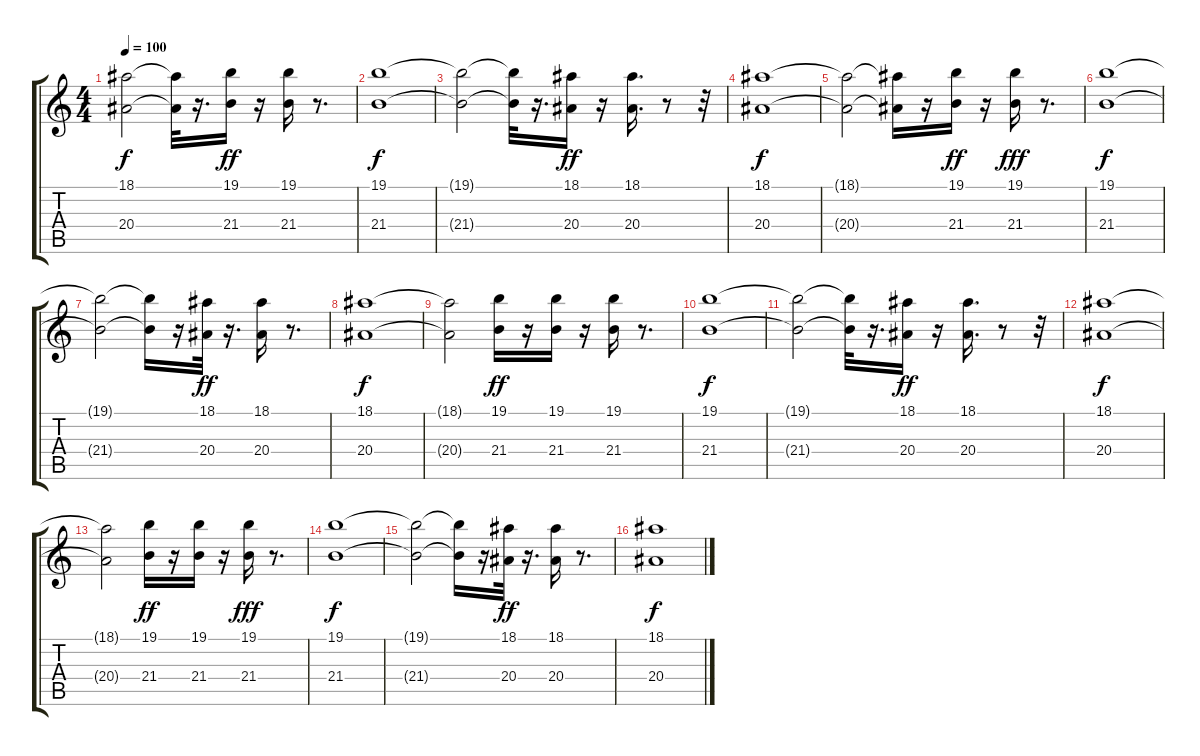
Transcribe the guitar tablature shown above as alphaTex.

\track "" {instrument stringensemble1}
\staff {score tabs}
\tuning (E4 B3 G3 D3 A2 E2) {hide}
\ts (4 4)
\tempo 100
\clef g2
\ks c
(18.1{t} 20.4{t}).2{dy f} (18.1{t} 20.4{t}).32 r.16{d} (19.1 21.4).16{dy ff} r.16 (19.1 21.4).16 r.8{d} |
(19.1 21.4).1{dy f} |
(19.1{t} 21.4{t}).2 (19.1{t} 21.4{t}).32 r.16{d} (18.1 20.4).16{dy ff} r.16 (18.1 20.4).16{d} r.8 r.32 |
(18.1 20.4).1{dy f} |
(18.1{t} 20.4{t}).2 (18.1{t} 20.4{t}).16 r.16 (19.1 21.4).16{dy ff} r.16 (19.1 21.4).16{dy fff} r.8{d} |
(19.1 21.4).1{dy f} |
(19.1{t} 21.4{t}).2 (19.1{t} 21.4{t}).16 r.16 (18.1 20.4).32{dy ff} r.16{d} (18.1 20.4).16 r.8{d} |
(18.1 20.4).1{dy f} |
(18.1{t} 20.4{t}).2 (19.1 21.4).16{dy ff} r.16 (19.1 21.4).16 r.16 (19.1 21.4).16 r.8{d} |
(19.1 21.4).1{dy f} |
(19.1{t} 21.4{t}).2 (19.1{t} 21.4{t}).32 r.16{d} (18.1 20.4).16{dy ff} r.16 (18.1 20.4).16{d} r.8 r.32 |
(18.1 20.4).1{dy f} |
(18.1{t} 20.4{t}).2 (19.1 21.4).16{dy ff} r.16 (19.1 21.4).16 r.16 (19.1 21.4).16{dy fff} r.8{d} |
(19.1 21.4).1{dy f} |
(19.1{t} 21.4{t}).2 (19.1{t} 21.4{t}).16 r.16 (18.1 20.4).32{dy ff} r.16{d} (18.1 20.4).16 r.8{d} |
(18.1 20.4).1{dy f}
